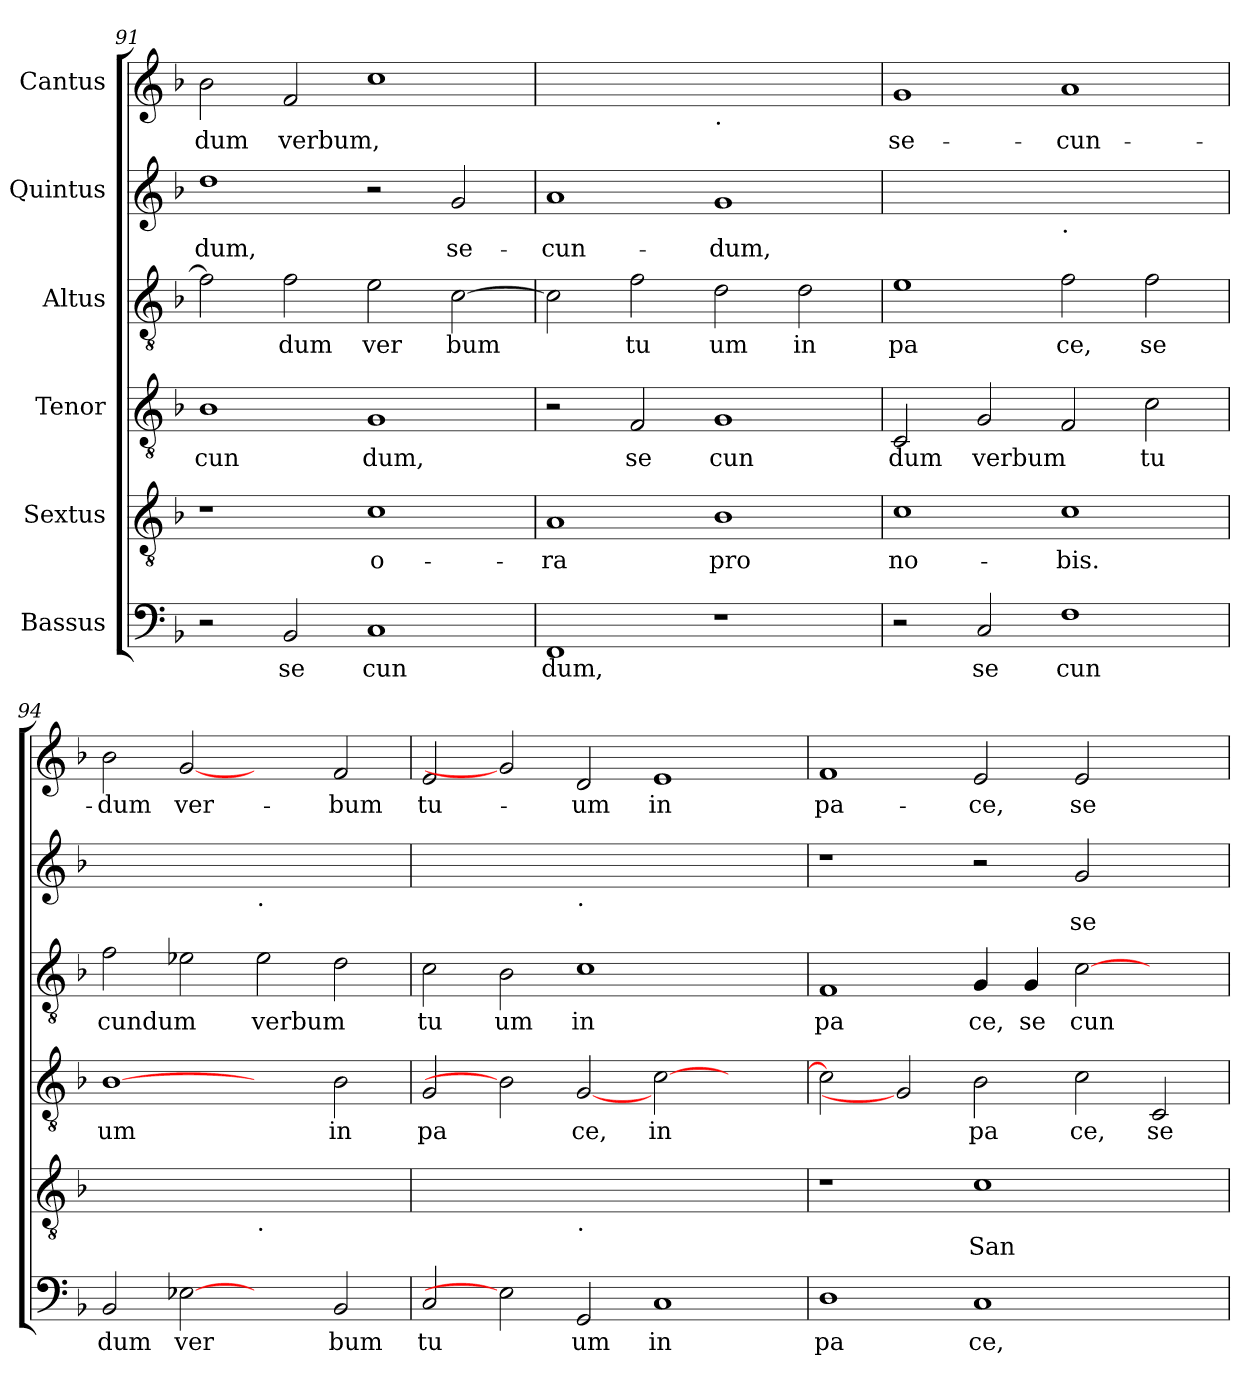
**kern	**text	**kern	**text	**kern	**text	**kern	**text	**kern	**text	**kern	**text
*part6	*part6	*part5	*part5	*part4	*part4	*part3	*part3	*part2	*part2	*part1	*part1
*staff6	*staff6	*staff5	*staff5	*staff4	*staff4	*staff3	*staff3	*staff2	*staff2	*staff1	*staff1
*I"Bassus	*	*I"Sextus	*	*I"Tenor	*	*I"Altus	*	*I"Quintus	*	*I"Cantus	*
*clefF4	*	*clefGv2	*	*clefGv2	*	*clefGv2	*	*clefG2	*	*clefG2	*
*k[b-]	*	*k[b-]	*	*k[b-]	*	*k[b-]	*	*k[b-]	*	*k[b-]	*
*F:	*	*F:	*	*F:	*	*F:	*	*F:	*	*F:	*
=91	=91	=91	=91	=91	=91	=91	=91	=91	=91	=91	=91
!	!	!	!	!	!LO:LY:b	!	!	!	!LO:LY:b	!	!LO:LY:b
2r	.	1r	.	1B-	cun	2f\]	.	1dd	-dum,	2b-\	-dum
!	!LO:LY:b	!	!	!	!	!	!LO:LY:b	!	!	!	!LO:LY:b
2BB-/	se	.	.	.	.	2f\	dum	.	.	2f/	verbum,
!	!LO:LY:b	!	!LO:LY:b	!	!LO:LY:b	!	!LO:LY:b	!	!	!	!
1C	cun	1c	o-	1G	dum,	2e\	ver	2r	.	1cc	.
!	!	!	!	!	!	!	!LO:LY:b	!	!LO:LY:b	!	!
.	.	.	.	.	.	[>2c\	bum	2g/	se-	.	.
=92	=92	=92	=92	=92	=92	=92	=92	=92	=92	=92	=92
!	!LO:LY:b	!	!LO:LY:b	!	!	!	!	!	!LO:LY:b	!	!
1FF	dum,	1A	-ra	2r	.	2c\]	.	1a	-cun-	1ryy	.
!	!	!	!	!	!LO:LY:b	!	!LO:LY:b	!	!	!	!
.	.	.	.	2F/	se	2f\	tu	.	.	.	.
!	!	!	!	!	!	!	!	!	!	!LO:TX:b:t=.	!
!	!	!	!LO:LY:b	!	!LO:LY:b	!	!LO:LY:b	!	!LO:LY:b	!	!
1r	.	1B-	pro	1G	cun	2d\	um	1g	-dum,	1ryy	.
!	!	!	!	!	!	!	!LO:LY:b	!	!	!	!
.	.	.	.	.	.	2d\	in	.	.	.	.
=93	=93	=93	=93	=93	=93	=93	=93	=93	=93	=93	=93
!	!	!	!LO:LY:b	!	!LO:LY:b	!	!LO:LY:b	!	!	!	!LO:LY:b
2r	.	1c	no-	2C/	dum	1e	pa	1ryy	.	1g	se-
!	!LO:LY:b	!	!	!	!LO:LY:b	!	!	!	!	!	!
2C/	se	.	.	2G/	verbum	.	.	.	.	.	.
!	!	!	!	!	!	!	!	!LO:TX:b:t=.	!	!	!
!	!LO:LY:b	!	!LO:LY:b	!	!	!	!LO:LY:b	!	!	!	!LO:LY:b
1F	cun	1c	-bis.	2F/	.	2f\	ce,	1ryy	.	1a	-cun-
!	!	!	!	!	!LO:LY:b	!	!LO:LY:b	!	!	!	!
.	.	.	.	2c\	tu	2f\	se	.	.	.	.
=94	=94	=94	=94	=94	=94	=94	=94	=94	=94	=94	=94
!	!LO:LY:b	!	!	!	!LO:LY:b	!	!LO:LY:b	!	!	!	!LO:LY:b
2BB-/	dum	1ryy	.	[1B-	um	2f\	cundum	1ryy	.	2b-\	-dum
!	!LO:LY:b	!	!	!	!	!	!	!	!	!	!LO:LY:b
[2E-X	ver	.	.	.	.	2e-X\	.	.	.	[2g	ver-
!	!	!	!	!	!	!	!	!LO:TX:b:t=.	!	!	!
!	!	!LO:TX:b:t=.	!	!	!	!	!	!	!	!	!
!	!	!	!	!	!	!	!LO:LY:b	!	!	!	!
2ryy	.	1ryy	.	2ryy	.	2e-\	verbum	1ryy	.	2ryy	.
!	!LO:LY:b	!	!	!	!LO:LY:b	!	!	!	!	!	!LO:LY:b
2BB-/	bum	.	.	2B-\	in	2d\	.	.	.	2f/	-bum
=95	=95	=95	=95	=95	=95	=95	=95	=95	=95	=95	=95
!	!LO:LY:b	!	!	!	!LO:LY:b	!	!LO:LY:b	!	!	!	!LO:LY:b
2C/	tu	1ryy	.	2G/	pa	2c\	tu	1ryy	.	2e/	tu-
!	!	!	!	!	!	!	!LO:LY:b	!	!	!	!
2E-]	.	.	.	2B-]	.	2B-\	um	.	.	2g]	.
!	!	!	!	!	!	!	!	!LO:TX:b:t=.	!	!	!
!	!	!LO:TX:b:t=.	!	!	!	!	!	!	!	!	!
!	!LO:LY:b	!	!	!	!LO:LY:b	!	!LO:LY:b	!	!	!	!LO:LY:b
2GG/	um	1.ryy	.	[2G	ce,	1c	in	1.ryy	.	2d/	-um
!	!LO:LY:b	!	!	!	!LO:LY:b	!	!	!	!	!	!LO:LY:b
1C	in	.	.	[>2c\	in	.	.	.	.	1e	in
.	.	.	.	2ryy	.	2ryy	.	.	.	.	.
=96	=96	=96	=96	=96	=96	=96	=96	=96	=96	=96	=96
!	!LO:LY:b	!	!	!	!	!	!LO:LY:b	!	!	!	!LO:LY:b
1D	pa	1r	.	2c\]	.	1F	pa	1r	.	1f	pa-
.	.	.	.	2G]	.	.	.	.	.	.	.
!	!LO:LY:b	!	!LO:LY:b	!	!LO:LY:b	!	!LO:LY:b	!	!	!	!LO:LY:b
1C	ce,	1c	San	2B-\	pa	4G/	ce,	2r	.	2e/	-ce,
!	!	!	!	!	!	!	!LO:LY:b	!	!	!	!
.	.	.	.	.	.	4G/	se	.	.	.	.
!	!	!	!	!	!LO:LY:b	!	!LO:LY:b	!	!LO:LY:b	!	!LO:LY:b
.	.	.	.	2c\	ce,	[>2c\	cun	2g/	se-	2e/	se-
!	!	!	!	!	!LO:LY:b	!	!	!	!	!	!
2ryy	.	2ryy	.	2C/	se	2ryy	.	2ryy	.	2ryy	.
=	=	=	=	=	=	=	=	=	=	=	=
*-	*-	*-	*-	*-	*-	*-	*-	*-	*-	*-	*-
